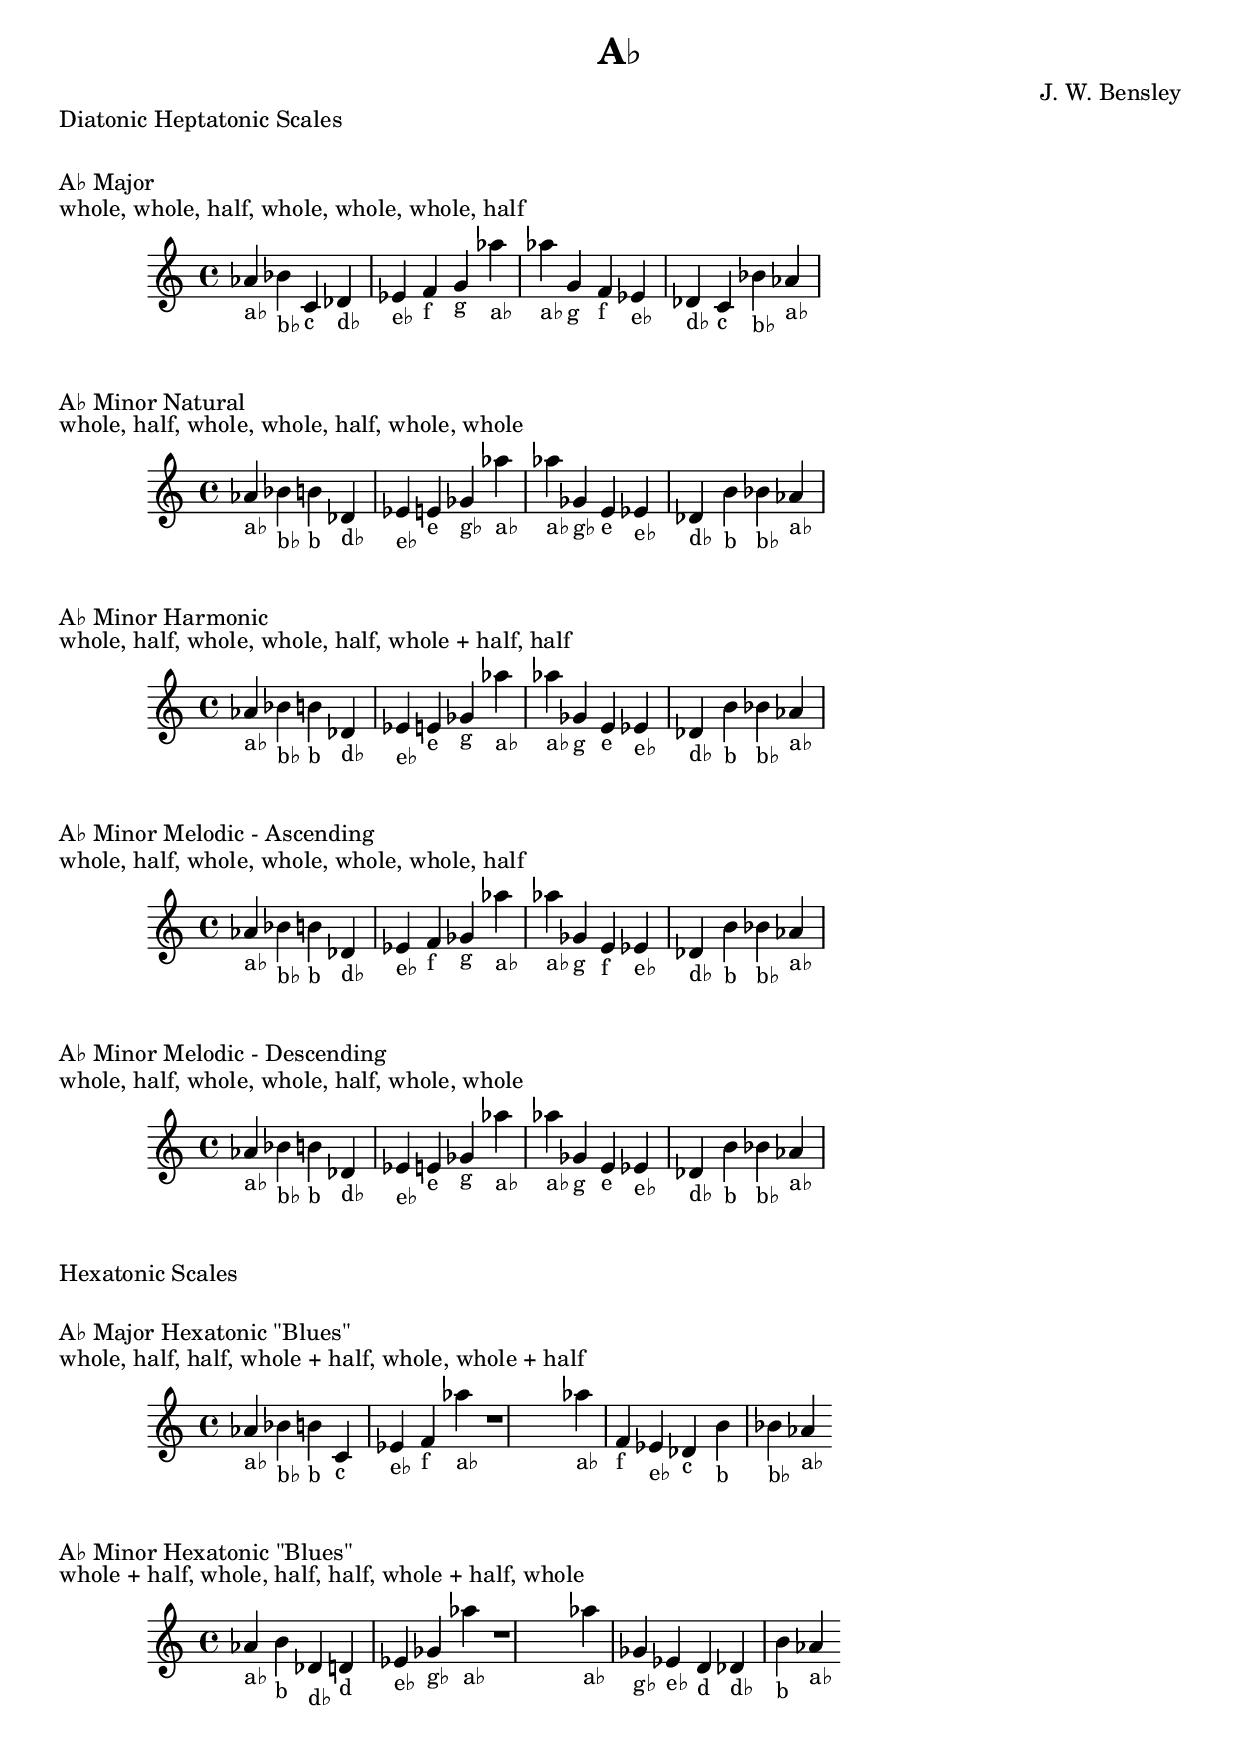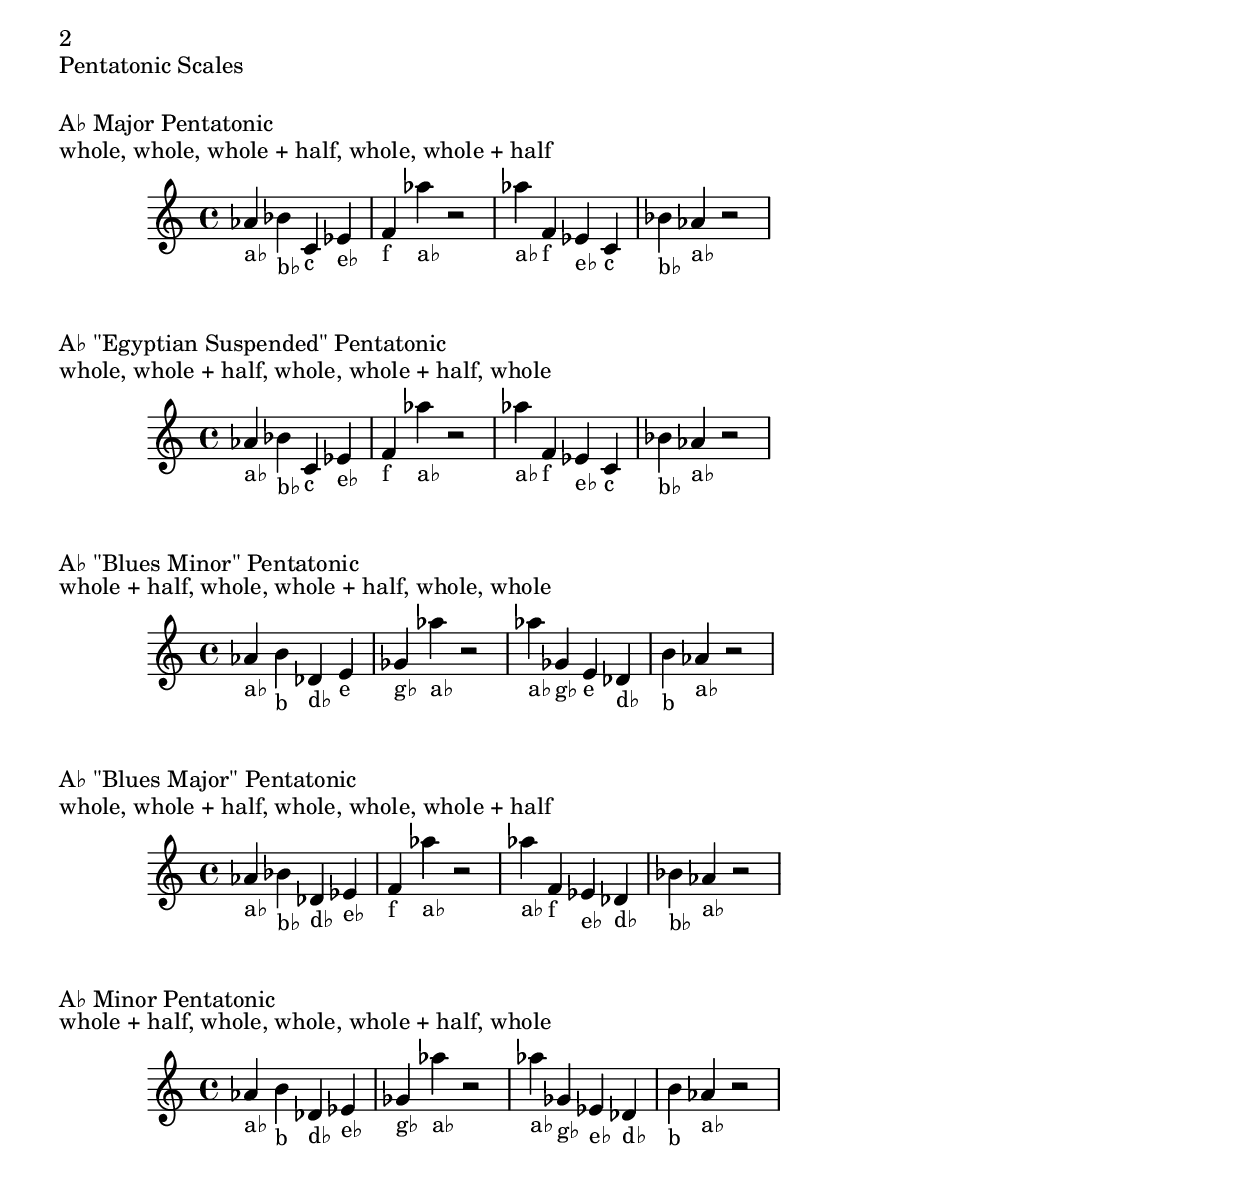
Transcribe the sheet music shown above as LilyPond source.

\version "2.18.2"
\language "english"

\header {
  title = "A♭"
  composer = "J. W. Bensley"
}\markup { "Diatonic Heptatonic Scales" }
\markup { \vspace #1 }

\markup { "A♭ Major" }
\markup { "whole, whole, half, whole, whole, whole, half" }
\score {
  \new PianoStaff {
    \clef "treble"
    aflat'4-"a♭"
    bflat'-"b♭"
    c'-"c"
    dflat'-"d♭"
    eflat'-"e♭"
    f'-"f"
    g'-"g"
    aflat''-"a♭" |
    aflat''-"a♭"
    g'-"g"
    f'-"f"
    eflat'-"e♭"
    dflat'-"d♭"
    c'-"c"
    bflat'-"b♭"
    aflat'4-"a♭"
  }
}

\markup { "A♭ Minor Natural" }
\markup { "whole, half, whole, whole, half, whole, whole" }
\score {
  \new PianoStaff {
    \clef "treble"
    aflat'4-"a♭"
    bflat'-"b♭"
    b'-"b"
    dflat'-"d♭"
    eflat'-"e♭"
    e'-"e"
    gflat'-"g♭"
    aflat''-"a♭" |
    aflat''-"a♭"
    gflat'-"g♭"
    e'-"e"
    eflat'-"e♭"
    dflat'-"d♭"
    b'-"b"
    bflat'-"b♭"
    aflat'4-"a♭"
  }
}


\markup { "A♭ Minor Harmonic" }
\markup { "whole, half, whole, whole, half, whole + half, half" }
\score {
  \new PianoStaff {
    \clef "treble"
    aflat'4-"a♭"
    bflat'-"b♭"
    b'-"b"
    dflat'-"d♭"
    eflat'-"e♭"
    e'-"e"
    gflat'-"g"
    aflat''-"a♭" |
    aflat''-"a♭"
    gflat'-"g"
    e'-"e"
    eflat'-"e♭"
    dflat'-"d♭"
    b'-"b"
    bflat'-"b♭"
    aflat'4-"a♭"
  }
}

\markup { "A♭ Minor Melodic - Ascending" }
\markup { "whole, half, whole, whole, whole, whole, half" }
\score {
  \new PianoStaff {
    \clef "treble"
    aflat'4-"a♭"
    bflat'-"b♭"
    b'-"b"
    dflat'-"d♭"
    eflat'-"e♭"
    f'-"f"
    gflat'-"g"
    aflat''-"a♭" |
    aflat''-"a♭"
    gflat'-"g"
    e'-"f"
    eflat'-"e♭"
    dflat'-"d♭"
    b'-"b"
    bflat'-"b♭"
    aflat'4-"a♭"
  }
}

\markup { "A♭ Minor Melodic - Descending" }
\markup { "whole, half, whole, whole, half, whole, whole" }
\score {
  \new PianoStaff {
    \clef "treble"
    aflat'4-"a♭"
    bflat'-"b♭"
    b'-"b"
    dflat'-"d♭"
    eflat'-"e♭"
    e'-"e"
    gflat'-"g"
    aflat''-"a♭" |
    aflat''-"a♭"
    gflat'-"g"
    e'-"e"
    eflat'-"e♭"
    dflat'-"d♭"
    b'-"b"
    bflat'-"b♭"
    aflat'4-"a♭"
  }
}\markup { "Hexatonic Scales" }
\markup { \vspace #1 }

\markup { "A♭ Major Hexatonic \"Blues\"" }
\markup { "whole, half, half, whole + half, whole, whole + half" }
\score {
  \new PianoStaff {
    \clef "treble"
    aflat'4-"a♭"
    bflat'-"b♭"
    b'-"b"
    c'-"c"
    eflat'-"e♭"
    f'-"f"
    aflat''-"a♭" 
    r1 |
    aflat''4-"a♭"
    f'-"f"
    eflat'-"e♭"
    dflat'-"c"
    b'-"b"
    bflat'-"b♭"
    aflat'-"a♭"
  }
}

\markup { "A♭ Minor Hexatonic \"Blues\"" }
\markup { "whole + half, whole, half, half, whole + half, whole" }
\score {
  \new PianoStaff {
    \clef "treble"
    aflat'4-"a♭"
    b'-"b"
    dflat'-"d♭"
    d'-"d"
    eflat'-"e♭"
    gflat'-"g♭"
    aflat''-"a♭"
    r1 |
    aflat''4-"a♭"
    gflat'-"g♭"
    eflat'-"e♭"
    d'-"d"
    dflat'-"d♭"
    b'-"b"
    aflat'-"a♭"
  }
}\markup { "Pentatonic Scales" }
\markup { \vspace #1 }

\markup { "A♭ Major Pentatonic" }
\markup { "whole, whole, whole + half, whole, whole + half" }
\score {
  \new PianoStaff {
    \clef "treble"
    aflat'4-"a♭"
    bflat'-"b♭"
    c'-"c"
    eflat'-"e♭"
    f'-"f"
    aflat''-"a♭"
    r2 |
    aflat''4-"a♭"
    f'-"f"
    eflat'-"e♭"
    c'-"c"
    bflat'-"b♭"
    aflat'-"a♭"
    r2
  }
}

\markup { "A♭ \"Egyptian Suspended\" Pentatonic" }
\markup { "whole, whole + half, whole, whole + half, whole" }
\score {
  \new PianoStaff {
    \clef "treble"
    aflat'4-"a♭"
    bflat'-"b♭"
    c'-"c"
    eflat'-"e♭"
    f'-"f"
    aflat''-"a♭"
    r2 |
    aflat''4-"a♭"
    f'-"f"
    eflat'-"e♭"
    c'-"c"
    bflat'-"b♭"
    aflat'-"a♭"
    r2
  }
}

\markup { "A♭ \"Blues Minor\" Pentatonic" }
\markup { "whole + half, whole, whole + half, whole, whole" }
\score {
  \new PianoStaff {
    \clef "treble"
    aflat'4-"a♭"
    b'-"b"
    dflat'-"d♭"
    e'-"e"
    gflat'-"g♭"
    aflat''4-"a♭"
    r2 |
    aflat''4-"a♭"
    gflat'-"g♭"
    e'-"e"
    dflat'-"d♭"
    b'-"b"
    aflat'-"a♭"
    r2
  }
}

\markup { "A♭ \"Blues Major\" Pentatonic" }
\markup { "whole, whole + half, whole, whole, whole + half" }
\score {
  \new PianoStaff {
    \clef "treble"
    aflat'4-"a♭"
    bflat'-"b♭"
    dflat'-"d♭"
    eflat'-"e♭"
    f'-"f"
    aflat''-"a♭"
    r2 |
    aflat''4-"a♭"
    f'-"f"
    eflat'-"e♭"
    dflat'-"d♭"
    bflat'-"b♭"
    aflat'-"a♭"
    r2
  }
}

\markup { "A♭ Minor Pentatonic" }
\markup { "whole + half, whole, whole, whole + half, whole" }
\score {
  \new PianoStaff {
    \clef "treble"
    aflat'4-"a♭"
    b'-"b"
    dflat'-"d♭"
    eflat'-"e♭"
    gflat'-"g♭"
    aflat''-"a♭"
    r2 |
    aflat''4-"a♭"
    gflat'-"g♭"
    eflat'-"e♭"
    dflat'-"d♭"
    b'-"b"
    aflat'-"a♭"
    r2
  }
}